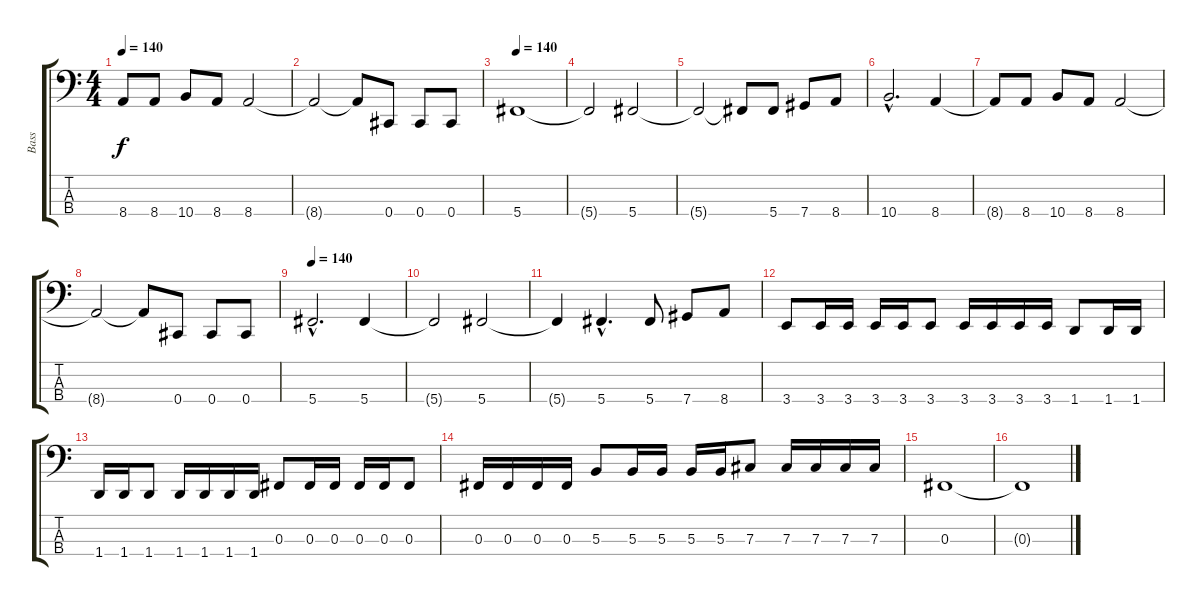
\track ("Bass" "Bass") {instrument electricbassfinger}
\staff {score tabs}
\tuning (E2 B1 Gb1 Db1) {hide}
\ts (4 4)
\tempo 140
\clef f4
\ks c
8.4{t}.8{dy f} 8.4.8 10.4.8 8.4.8 8.4.2 |
8.4{t}.2 8.4{t}.8 0.4.8 0.4.8 0.4.8 |
\tempo 140
5.4.1 |
5.4{t}.2 5.4.2 |
5.4{t}.2 5.4{t}.8 5.4.8 7.4.8 8.4.8 |
10.4{hac}.2{d} 8.4.4 |
8.4{t}.8 8.4.8 10.4.8 8.4.8 8.4.2 |
8.4{t}.2 8.4{t}.8 0.4.8 0.4.8 0.4.8 |
\tempo 140
5.4{hac}.2{d} 5.4.4 |
5.4{t}.2 5.4.2 |
5.4{t}.4 5.4{hac}.4{d} 5.4.8 7.4.8 8.4.8 |
3.4.8 3.4.16 3.4.16 3.4.16 3.4.16 3.4.8 3.4.16 3.4.16 3.4.16 3.4.16 1.4.8 1.4.16 1.4.16 |
1.4.16 1.4.16 1.4.8 1.4.16 1.4.16 1.4.16 1.4.16 0.3.8 0.3.16 0.3.16 0.3.16 0.3.16 0.3.8 |
0.3.16 0.3.16 0.3.16 0.3.16 5.3.8 5.3.16 5.3.16 5.3.16 5.3.16 7.3.8 7.3.16 7.3.16 7.3.16 7.3.16 |
0.3.1 |
0.3{t}.1
